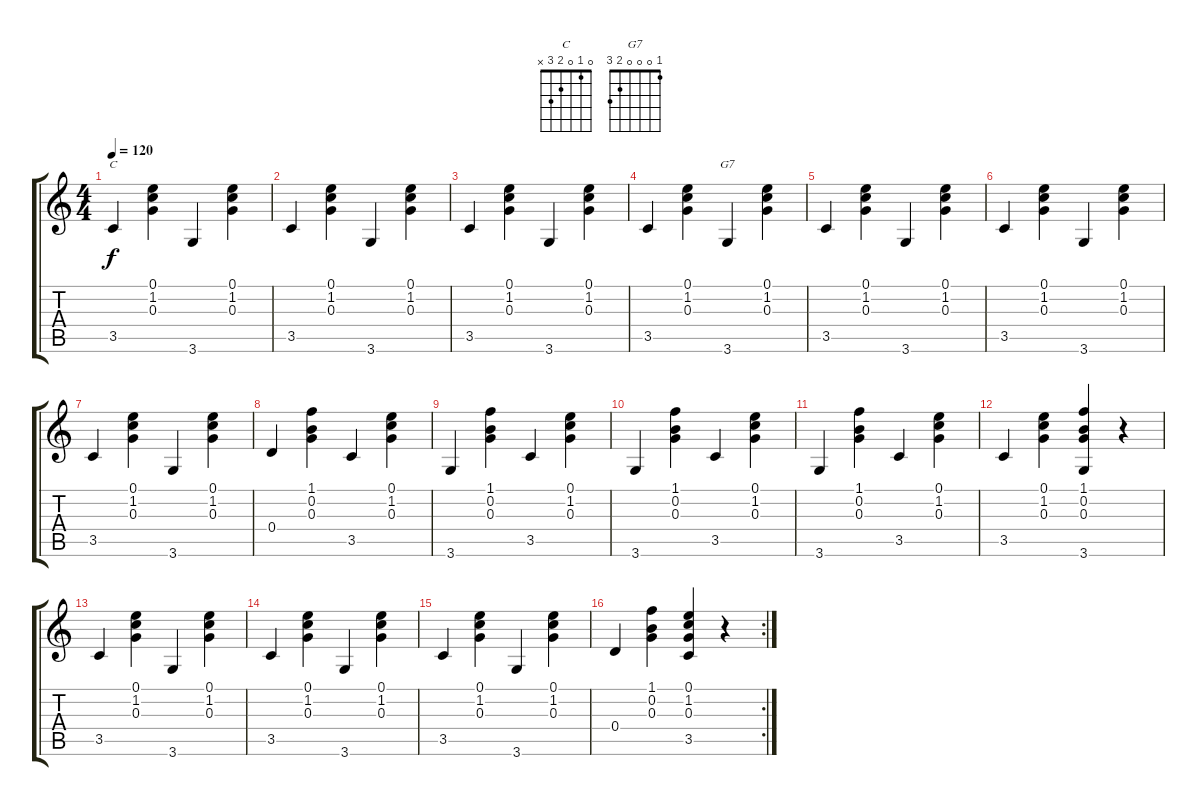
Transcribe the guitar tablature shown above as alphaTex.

\track "" {instrument acousticguitarnylon}
\staff {score tabs}
\tuning (E4 B3 G3 D3 A2 E2) {hide}
\chord ("C" 0 1 0 2 3 x)
\chord ("G7" 1 0 0 0 2 3)
\ts (4 4)
\tempo 120
\clef g2
\ks c
3.5.4{ch "C" dy f instrument acousticguitarnylon} (0.1 1.2 0.3).4 3.6.4 (0.1 1.2 0.3).4 |
3.5.4 (0.1 1.2 0.3).4 3.6.4 (0.1 1.2 0.3).4 |
3.5.4 (0.1 1.2 0.3).4 3.6.4 (0.1 1.2 0.3).4 |
3.5.4 (0.1 1.2 0.3).4 3.6.4{ch "G7"} (0.1 1.2 0.3).4 |
3.5.4 (0.1 1.2 0.3).4 3.6.4 (0.1 1.2 0.3).4 |
3.5.4 (0.1 1.2 0.3).4 3.6.4 (0.1 1.2 0.3).4 |
3.5.4 (0.1 1.2 0.3).4 3.6.4 (0.1 1.2 0.3).4 |
0.4.4 (1.1 0.2 0.3).4 3.5.4 (0.1 1.2 0.3).4 |
3.6.4 (1.1 0.2 0.3).4 3.5.4 (0.1 1.2 0.3).4 |
3.6.4 (1.1 0.2 0.3).4 3.5.4 (0.1 1.2 0.3).4 |
3.6.4 (1.1 0.2 0.3).4 3.5.4 (0.1 1.2 0.3).4 |
3.5.4 (0.1 1.2 0.3).4 (1.1 0.2 0.3 3.6).4 r.4 |
3.5.4 (0.1 1.2 0.3).4 3.6.4 (0.1 1.2 0.3).4 |
3.5.4 (0.1 1.2 0.3).4 3.6.4 (0.1 1.2 0.3).4 |
3.5.4 (0.1 1.2 0.3).4 3.6.4 (0.1 1.2 0.3).4 |
\rc 2
0.4.4 (1.1 0.2 0.3).4 (0.1 1.2 0.3 3.5).4 r.4
